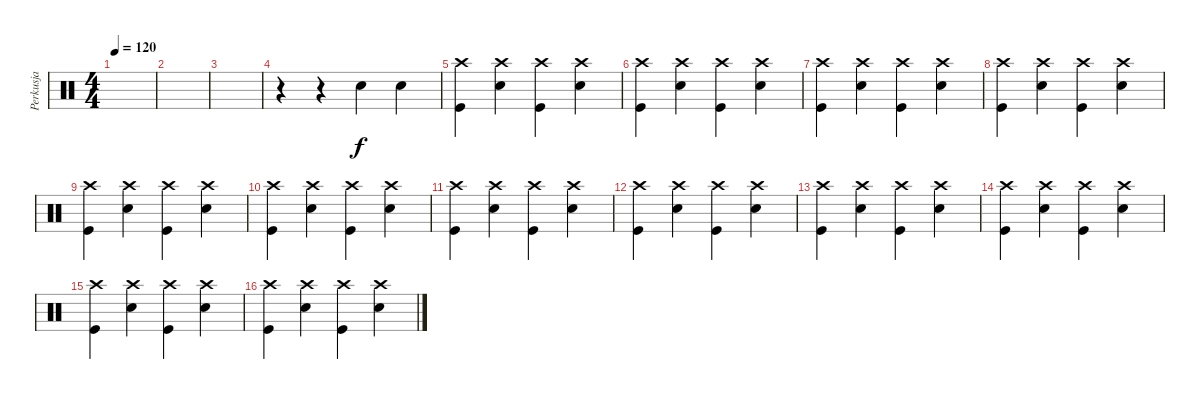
\track ("Perkusja" "Perkusja") {instrument percussion}
\staff {score}
\articulation defaults
\ts (4 4)
\tempo 120
\clef neutral
\ks c
|
|
|
r.4 r.4 "Electric Snare (hit)".4 "Electric Snare (hit)".4 |
("Crash high (hit)" "Kick (hit)").4 ("Crash high (hit)" "Electric Snare (hit)").4 ("Crash high (hit)" "Kick (hit)").4 ("Crash high (hit)" "Electric Snare (hit)").4 |
("Crash high (hit)" "Kick (hit)").4 ("Crash high (hit)" "Electric Snare (hit)").4 ("Crash high (hit)" "Kick (hit)").4 ("Crash high (hit)" "Electric Snare (hit)").4 |
("Crash high (hit)" "Kick (hit)").4 ("Crash high (hit)" "Electric Snare (hit)").4 ("Crash high (hit)" "Kick (hit)").4 ("Crash high (hit)" "Electric Snare (hit)").4 |
("Crash high (hit)" "Kick (hit)").4 ("Crash high (hit)" "Electric Snare (hit)").4 ("Crash high (hit)" "Kick (hit)").4 ("Crash high (hit)" "Electric Snare (hit)").4 |
("Crash high (hit)" "Kick (hit)").4 ("Crash high (hit)" "Electric Snare (hit)").4 ("Crash high (hit)" "Kick (hit)").4 ("Crash high (hit)" "Electric Snare (hit)").4 |
("Crash high (hit)" "Kick (hit)").4 ("Crash high (hit)" "Electric Snare (hit)").4 ("Crash high (hit)" "Kick (hit)").4 ("Crash high (hit)" "Electric Snare (hit)").4 |
("Crash high (hit)" "Kick (hit)").4 ("Crash high (hit)" "Electric Snare (hit)").4 ("Crash high (hit)" "Kick (hit)").4 ("Crash high (hit)" "Electric Snare (hit)").4 |
("Crash high (hit)" "Kick (hit)").4 ("Crash high (hit)" "Electric Snare (hit)").4 ("Crash high (hit)" "Kick (hit)").4 ("Crash high (hit)" "Electric Snare (hit)").4 |
("Crash high (hit)" "Kick (hit)").4 ("Crash high (hit)" "Electric Snare (hit)").4 ("Crash high (hit)" "Kick (hit)").4 ("Crash high (hit)" "Electric Snare (hit)").4 |
("Crash high (hit)" "Kick (hit)").4 ("Crash high (hit)" "Electric Snare (hit)").4 ("Crash high (hit)" "Kick (hit)").4 ("Crash high (hit)" "Electric Snare (hit)").4 |
("Crash high (hit)" "Kick (hit)").4 ("Crash high (hit)" "Electric Snare (hit)").4 ("Crash high (hit)" "Kick (hit)").4 ("Crash high (hit)" "Electric Snare (hit)").4 |
("Crash high (hit)" "Kick (hit)").4 ("Crash high (hit)" "Electric Snare (hit)").4 ("Crash high (hit)" "Kick (hit)").4 ("Crash high (hit)" "Electric Snare (hit)").4
